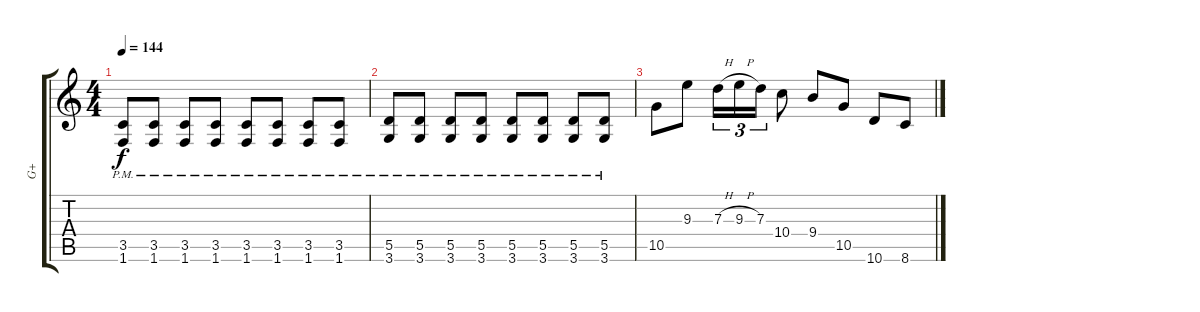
\track ("G+" "G+") {instrument overdrivenguitar}
\staff {score tabs}
\tuning (E4 B3 G3 D3 A2 E2) {hide}
\ts (4 4)
\tempo 144
\clef g2
\ks c
(3.5{pm} 1.6{pm}).8{dy f} (3.5{pm} 1.6{pm}).8 (3.5{pm} 1.6{pm}).8 (3.5{pm} 1.6{pm}).8 (3.5{pm} 1.6{pm}).8 (3.5{pm} 1.6{pm}).8 (3.5{pm} 1.6{pm}).8 (3.5{pm} 1.6{pm}).8 |
(5.5{pm} 3.6{pm}).8 (5.5{pm} 3.6{pm}).8 (5.5{pm} 3.6{pm}).8 (5.5{pm} 3.6{pm}).8 (5.5{pm} 3.6{pm}).8 (5.5{pm} 3.6{pm}).8 (5.5{pm} 3.6{pm}).8 (5.5{pm} 3.6{pm}).8 |
10.5.8 9.3.8 7.3{h}.16{tu (3 2)} 9.3{h}.16{tu (3 2)} 7.3.16{tu (3 2)} 10.4.8 9.4.8 10.5.8 10.6.8 8.6.8
